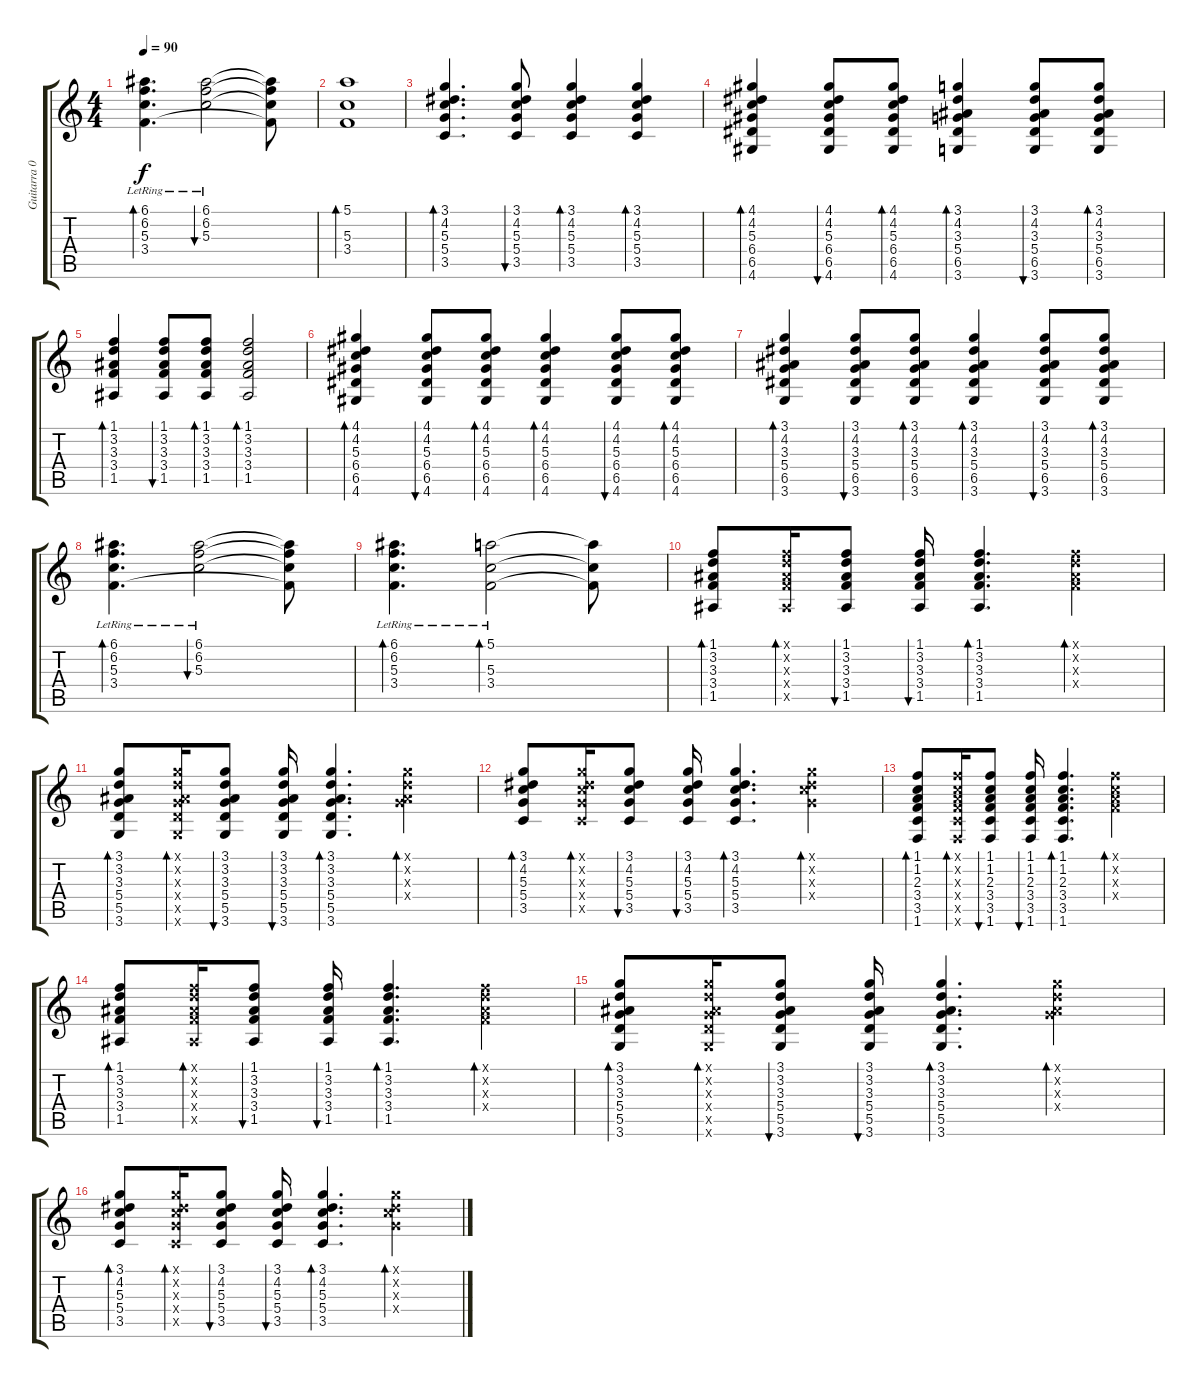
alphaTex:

\track ("Guitarra 02" "Guitarra 0") {instrument acousticguitarsteel}
\staff {score tabs}
\tuning (E4 B3 G3 D3 A2 E2) {hide}
\ts (4 4)
\tempo 90
\clef g2
\ks c
(6.1{lr} 6.2{lr} 5.3{lr} 3.4{lr}).4{d bd 60 dy f} (6.1{lr} 6.2{lr} 5.3{lr}).2{bu 120} (6.1{t} 6.2{t} 5.3{t} 3.4{t}).8 |
(5.1 5.3 3.4).1{bd 240} |
(3.1 4.2 5.3 5.4 3.5).4{d bd 60} (3.1 4.2 5.3 5.4 3.5).8{bu 60} (3.1 4.2 5.3 5.4 3.5).4{bd 60} (3.1 4.2 5.3 5.4 3.5).4{bd 60} |
(4.1 4.2 5.3 6.4 6.5 4.6).4{bd 60} (4.1 4.2 5.3 6.4 6.5 4.6).8{bu 60} (4.1 4.2 5.3 6.4 6.5 4.6).8{bd 60} (3.1 4.2 3.3 5.4 6.5 3.6).4{bd 60} (3.1 4.2 3.3 5.4 6.5 3.6).8{bu 60} (3.1 4.2 3.3 5.4 6.5 3.6).8{bd 60} |
(1.1 3.2 3.3 3.4 1.5).4{bd 60} (1.1 3.2 3.3 3.4 1.5).8{bu 60} (1.1 3.2 3.3 3.4 1.5).8{bd 60} (1.1 3.2 3.3 3.4 1.5).2{bd 60} |
(4.1 4.2 5.3 6.4 6.5 4.6).4{bd 60} (4.1 4.2 5.3 6.4 6.5 4.6).8{bu 60} (4.1 4.2 5.3 6.4 6.5 4.6).8{bd 60} (4.1 4.2 5.3 6.4 6.5 4.6).4{bd 60} (4.1 4.2 5.3 6.4 6.5 4.6).8{bu 60} (4.1 4.2 5.3 6.4 6.5 4.6).8{bd 60} |
(3.1 4.2 3.3 5.4 6.5 3.6).4{bd 60} (3.1 4.2 3.3 5.4 6.5 3.6).8{bu 60} (3.1 4.2 3.3 5.4 6.5 3.6).8{bd 60} (3.1 4.2 3.3 5.4 6.5 3.6).4{bd 60} (3.1 4.2 3.3 5.4 6.5 3.6).8{bu 60} (3.1 4.2 3.3 5.4 6.5 3.6).8{bd 60} |
(6.1{lr} 6.2{lr} 5.3{lr} 3.4).4{d bd 60} (6.1{lr} 6.2{lr} 5.3{lr}).2{bu 120} (6.1{t} 6.2{t} 5.3{t} 3.4{t}).8 |
(6.1{lr} 6.2{lr} 5.3{lr} 3.4{lr}).4{d bd 120} (5.1{lr} 5.3{lr} 3.4{lr}).2{bd 60} (5.1{t} 5.3{t} 3.4{t}).8 |
(1.1 3.2 3.3 3.4 1.5).8{bd 30} (1.1{x} 3.2{x} 3.3{x} 3.4{x} 1.5{x}).16{bd 30} (1.1 3.2 3.3 3.4 1.5).8{bu 30} (1.1 3.2 3.3 3.4 1.5).16{bu 30} (1.1 3.2 3.3 3.4 1.5).4{d bd 30} (1.1{x} 3.2{x} 3.3{x} 3.4{x}).4{bd 30} |
(3.1 3.2 3.3 5.4 5.5 3.6).8{bd 30} (3.1{x} 3.2{x} 3.3{x} 5.4{x} 5.5{x} 3.6{x}).16{bd 30} (3.1 3.2 3.3 5.4 5.5 3.6).8{bu 30} (3.1 3.2 3.3 5.4 5.5 3.6).16{bu 30} (3.1 3.2 3.3 5.4 5.5 3.6).4{d bd 30} (3.1{x} 3.2{x} 3.3{x} 5.4{x}).4{bd 30} |
(3.1 4.2 5.3 5.4 3.5).8{bd 30} (3.1{x} 4.2{x} 5.3{x} 5.4{x} 3.5{x}).16{bd 30} (3.1 4.2 5.3 5.4 3.5).8{bu 30} (3.1 4.2 5.3 5.4 3.5).16{bu 30} (3.1 4.2 5.3 5.4 3.5).4{d bd 30} (3.1{x} 4.2{x} 5.3{x} 5.4{x}).4{bd 30} |
(1.1 1.2 2.3 3.4 3.5 1.6).8{bd 30} (1.1{x} 1.2{x} 2.3{x} 3.4{x} 3.5{x} 1.6{x}).16{bd 30} (1.1 1.2 2.3 3.4 3.5 1.6).8{bu 30} (1.1 1.2 2.3 3.4 3.5 1.6).16{bu 30} (1.1 1.2 2.3 3.4 3.5 1.6).4{d bd 30} (1.1{x} 1.2{x} 2.3{x} 3.4{x}).4{bd 30} |
(1.1 3.2 3.3 3.4 1.5).8{bd 30} (1.1{x} 3.2{x} 3.3{x} 3.4{x} 1.5{x}).16{bd 30} (1.1 3.2 3.3 3.4 1.5).8{bu 30} (1.1 3.2 3.3 3.4 1.5).16{bu 30} (1.1 3.2 3.3 3.4 1.5).4{d bd 30} (1.1{x} 3.2{x} 3.3{x} 3.4{x}).4{bd 30} |
(3.1 3.2 3.3 5.4 5.5 3.6).8{bd 30} (3.1{x} 3.2{x} 3.3{x} 5.4{x} 5.5{x} 3.6{x}).16{bd 30} (3.1 3.2 3.3 5.4 5.5 3.6).8{bu 30} (3.1 3.2 3.3 5.4 5.5 3.6).16{bu 30} (3.1 3.2 3.3 5.4 5.5 3.6).4{d bd 30} (3.1{x} 3.2{x} 3.3{x} 5.4{x}).4{bd 30} |
(3.1 4.2 5.3 5.4 3.5).8{bd 30} (3.1{x} 4.2{x} 5.3{x} 5.4{x} 3.5{x}).16{bd 30} (3.1 4.2 5.3 5.4 3.5).8{bu 30} (3.1 4.2 5.3 5.4 3.5).16{bu 30} (3.1 4.2 5.3 5.4 3.5).4{d bd 30} (3.1{x} 4.2{x} 5.3{x} 5.4{x}).4{bd 30}
